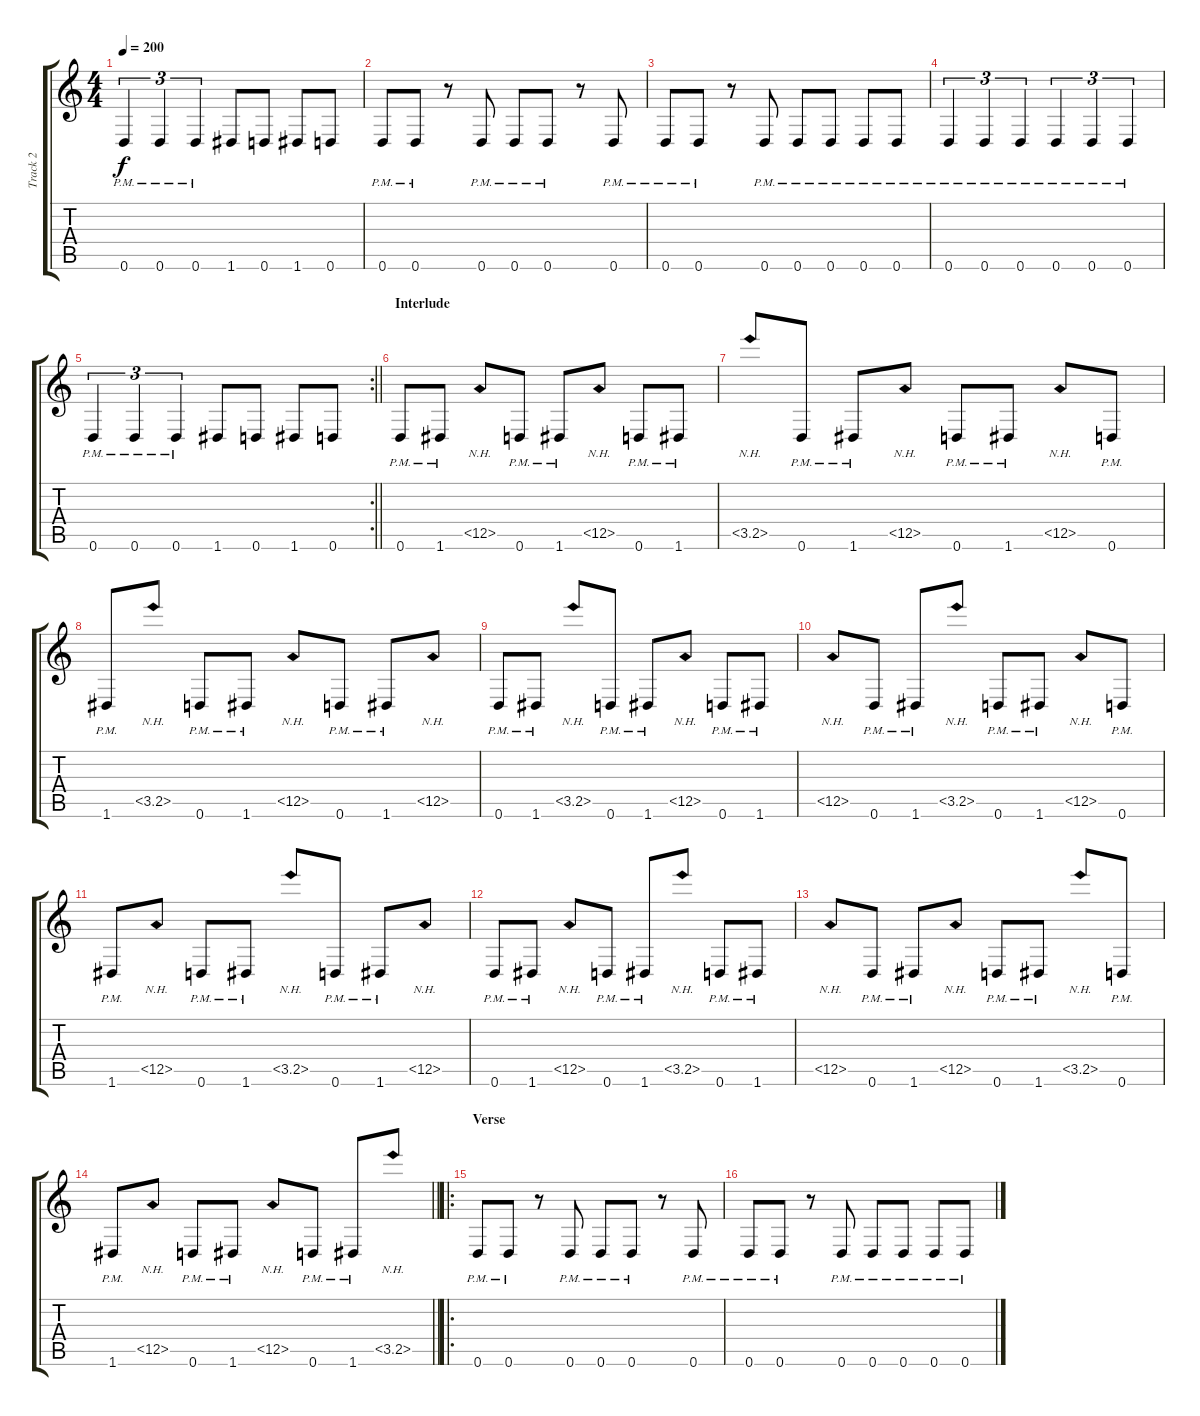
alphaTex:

\track ("Track 2" "Track 2") {instrument distortionguitar}
\staff {score tabs}
\tuning (E4 B3 G3 D3 A2 D2) {hide}
\ts (4 4)
\tempo 200
\clef g2
\ks c
0.6{pm}.4{tu (3 2) dy f} 0.6{pm}.4{tu (3 2)} 0.6{pm}.4{tu (3 2)} 1.6.8 0.6.8 1.6.8 0.6.8 |
0.6{pm}.8 0.6{pm}.8 r.8 0.6{pm}.8 0.6{pm}.8 0.6{pm}.8 r.8 0.6{pm}.8 |
0.6{pm}.8 0.6{pm}.8 r.8 0.6{pm}.8 0.6{pm}.8 0.6{pm}.8 0.6{pm}.8 0.6{pm}.8 |
0.6{pm}.4{tu (3 2)} 0.6{pm}.4{tu (3 2)} 0.6{pm}.4{tu (3 2)} 0.6{pm}.4{tu (3 2)} 0.6{pm}.4{tu (3 2)} 0.6{pm}.4{tu (3 2)} |
\rc 2
\barLineRight lightlight
0.6{pm}.4{tu (3 2)} 0.6{pm}.4{tu (3 2)} 0.6{pm}.4{tu (3 2)} 1.6.8 0.6.8 1.6.8 0.6.8 |
\section ("" "Interlude")
0.6{pm}.8 1.6{pm}.8 0.5{nh}.8 0.6{pm}.8 1.6{pm}.8 0.5{nh}.8 0.6{pm}.8 1.6{pm}.8 |
3.5{nh}.8 0.6{pm}.8 1.6{pm}.8 0.5{nh}.8 0.6{pm}.8 1.6{pm}.8 0.5{nh}.8 0.6{pm}.8 |
1.6{pm}.8 3.5{nh}.8 0.6{pm}.8 1.6{pm}.8 0.5{nh}.8 0.6{pm}.8 1.6{pm}.8 0.5{nh}.8 |
0.6{pm}.8 1.6{pm}.8 3.5{nh}.8 0.6{pm}.8 1.6{pm}.8 0.5{nh}.8 0.6{pm}.8 1.6{pm}.8 |
0.5{nh}.8 0.6{pm}.8 1.6{pm}.8 3.5{nh}.8 0.6{pm}.8 1.6{pm}.8 0.5{nh}.8 0.6{pm}.8 |
1.6{pm}.8 0.5{nh}.8 0.6{pm}.8 1.6{pm}.8 3.5{nh}.8 0.6{pm}.8 1.6{pm}.8 0.5{nh}.8 |
0.6{pm}.8 1.6{pm}.8 0.5{nh}.8 0.6{pm}.8 1.6{pm}.8 3.5{nh}.8 0.6{pm}.8 1.6{pm}.8 |
0.5{nh}.8 0.6{pm}.8 1.6{pm}.8 0.5{nh}.8 0.6{pm}.8 1.6{pm}.8 3.5{nh}.8 0.6{pm}.8 |
\barLineRight lightlight
1.6{pm}.8 0.5{nh}.8 0.6{pm}.8 1.6{pm}.8 0.5{nh}.8 0.6{pm}.8 1.6{pm}.8 3.5{nh}.8 |
\ro
\section ("" "Verse")
0.6{pm}.8 0.6{pm}.8 r.8 0.6{pm}.8 0.6{pm}.8 0.6{pm}.8 r.8 0.6{pm}.8 |
0.6{pm}.8 0.6{pm}.8 r.8 0.6{pm}.8 0.6{pm}.8 0.6{pm}.8 0.6{pm}.8 0.6{pm}.8
